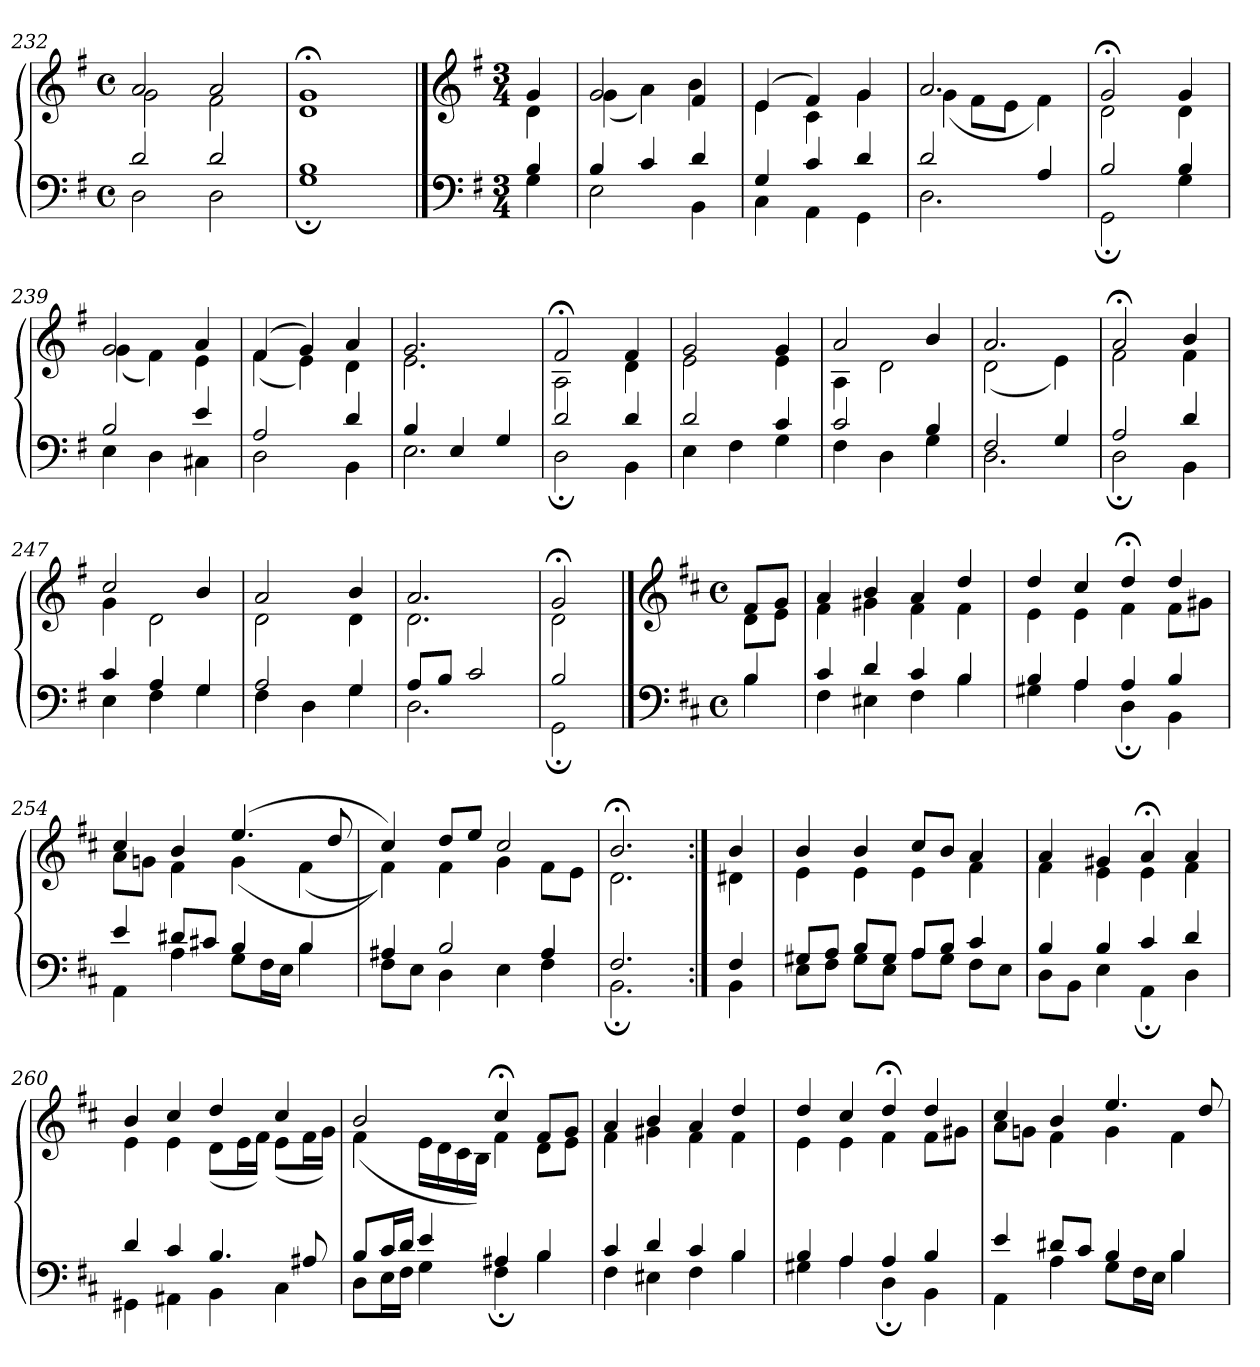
**kern	**kern
*part1	*part1
*staff2	*staff1
*clefF4	*clefG2
*k[f#]	*k[f#]
*M4/4	*M4/4
*met(c)	*met(c)
=232	=232
*^	*^
2d/	2D\	2a/	2g\
2d/	2D\	2a/	2f#\
=233	=233	=233	=233
1B	1G;	1g;<	1d
!!LO:LB:g=z	!!
==234	==234	==234	==234
*clefF4	*	*clefG2	*
*k[f#]	*	*k[f#]	*
*M3/4	*	*M3/4	*
*	*	*MM67	*
4B/	4G\	4g/	4d\
=235	=235	=235	=235
4B/	2E\	2g/	(4g\
4c/	.	.	4a\)
4d/	4BB\	4f#/	4b\
=236	=236	=236	=236
4G/	4C\	(4e/	4e\
4c/	4AA\	4f#/)	4c\
4d/	4GG\	4g/	4g\
=237	=237	=237	=237
2d/	2.D\	2.a/	(4g\
.	.	.	8f#\L
.	.	.	8e\J
4A/	.	.	4f#\)
=238	=238	=238	=238
2B/	2GG;\	2g;</	2d\
4B/	4G\	4g/	4d\
=239	=239	=239	=239
2B/	4E\	2g/	(4g\
.	4D\	.	4f#\)
4e/	4C#X\	4a/	4e\
=240	=240	=240	=240
2A/	2D\	(4f#/	(4f#\
.	.	4g/)	4e\)
4d/	4BB\	4a/	4d\
=241	=241	=241	=241
4B/	2.E\	2.g/	2.e\
4E/	.	.	.
4G/	.	.	.
=242	=242	=242	=242
2d/	2D;\	2f#;</	2A\
4d/	4BB\	4f#/	4d\
!!LO:LB:g=z	!!
=243	=243	=243	=243
2d/	4E\	2g/	2e\
.	4F#\	.	.
4c/	4G\	4g/	4e\
=244	=244	=244	=244
2c/	4F#\	2a/	4A\
.	4D\	.	2d\
4B/	4G\	4b/	.
=245	=245	=245	=245
2F#/	2.D\	2.a/	(2d\
4G/	.	.	4e\)
=246	=246	=246	=246
2A/	2D;\	2a;</	2f#\
4d/	4BB\	4b/	4f#\
=247	=247	=247	=247
4c/	4E\	2cc/	4g\
4A/	4F#\	.	2d\
4G/	4G\	4b/	.
=248	=248	=248	=248
2A/	4F#\	2a/	2d\
.	4D\	.	.
4G/	4G\	4b/	4d\
=249	=249	=249	=249
8A/L	2.D\	2.a/	2.d\
8B/J	.	.	.
2c/	.	.	.
=250	=250	=250	=250
2B/	2GG;\	2g;</	2d\
!!LO:LB:g=z	!!
==251	==251	==251	==251
*clefF4	*	*clefG2	*
*k[f#c#]	*	*k[f#c#]	*
*M4/4	*	*M4/4	*
*met(c)	*	*met(c)	*
4B/	4B\	8f#/L	8d\L
.	.	8g/J	8e\J
=252	=252	=252	=252
4c#/	4F#\	4a/	4f#\
4d/	4E#X\	4b/	4g#X\
4c#/	4F#\	4a/	4f#\
4B/	4B\	4dd/	4f#\
=253	=253	=253	=253
4B/	4G#X\	4dd/	4e\
4A/	4A\	4cc#/	4e\
4A/	4D;\	4dd;</	4f#\
4B/	4BB\	4dd/	8f#\L
.	.	.	8g#X\J
=254	=254	=254	=254
4e/	4AA\	4cc#/	8a\L
.	.	.	8gn\J
8d#X/L	4A\	4b/	4f#\
8c#X/J	.	.	.
4B/	8G\L	(4.ee/	(4g\
.	16F#\L	.	.
.	16E\JJ	.	.
4B/	4B\	.	(4f#\
.	.	8dd/	.
=255	=255	=255	=255
4A#X/	8F#\L	4cc#/)	4f#\))
.	8E\J	.	.
2B/	4D\	8dd/L	4f#\
.	.	8ee/J	.
.	4E\	2cc#/	4g\
4A#/	4F#\	.	8f#\L
.	.	.	8e\J
=256	=256	=256	=256
2.F#/	2.BB;\	2.b;</	2.d\
!!LO:LB:g=z	!!
=257:|!	=257:|!	=257:|!	=257:|!
4F#/	4BB\	4b/	4d#X\
=258	=258	=258	=258
8G#X/L	8E\L	4b/	4e\
8A/J	8F#\J	.	.
8B/L	8G#\L	4b/	4e\
8G#/J	8E\J	.	.
8A/L	8A\L	8cc#/L	4e\
8B/J	8G#\J	8b/J	.
4c#/	8F#\L	4a/	4f#\
.	8E\J	.	.
=259	=259	=259	=259
4B/	8D\L	4a/	4f#\
.	8BB\J	.	.
4B/	4E\	4g#X/	4e\
4c#/	4AA;\	4a;</	4e\
4d/	4D\	4a/	4f#\
=260	=260	=260	=260
4d/	4GG#X\	4b/	4e\
4c#/	4AA#X\	4cc#/	4e\
4.B/	4BB\	4dd/	(8d\L
.	.	.	16e\L
.	.	.	16f#\JJ)
.	4C#\	4cc#/	(8e\L
8A#X/	.	.	16f#\L
.	.	.	16g\JJ)
=261	=261	=261	=261
8B/L	8D\L	2b/	(4f#\
16c#/L	16E\L	.	.
16d/JJ	16F#\JJ	.	.
4e/	4G\	.	16e\LL
.	.	.	16d\
.	.	.	16c#\
.	.	.	16B\JJ)
4A#X/	4F#;\	4cc#;</	4f#\
4B/	4B\	8f#/L	8d\L
.	.	8g/J	8e\J
!!LO:PB:g=z	!!
=262	=262	=262	=262
4c#/	4F#\	4a/	4f#\
4d/	4E#X\	4b/	4g#X\
4c#/	4F#\	4a/	4f#\
4B/	4B\	4dd/	4f#\
=263	=263	=263	=263
4B/	4G#X\	4dd/	4e\
4A/	4A\	4cc#/	4e\
4A/	4D;\	4dd;</	4f#\
4B/	4BB\	4dd/	8f#\L
.	.	.	8g#X\J
=264	=264	=264	=264
4e/	4AA\	4cc#/	8a\L
.	.	.	8gn\J
8d#X/L	4A\	4b/	4f#\
8c#/J	.	.	.
4B/	8G\L	4.ee/	4g\
.	16F#\L	.	.
.	16E\JJ	.	.
4B/	4B\	.	4f#\
.	.	8dd/	.
*v	*v	*	*
*	*v	*v
=	=
*-	*-
